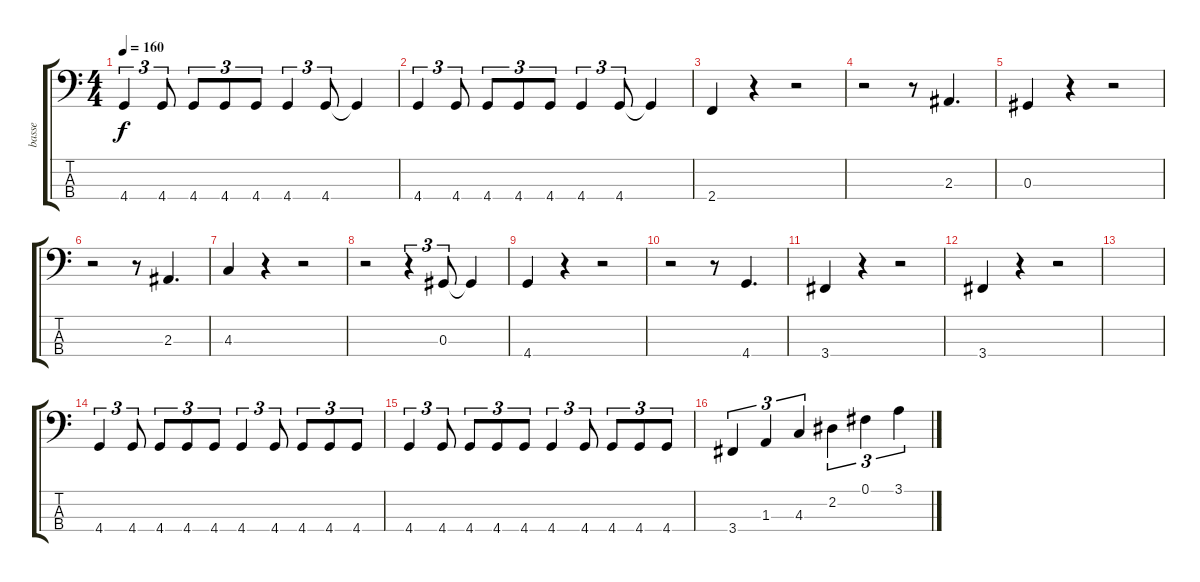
\track ("basse" "basse") {instrument electricbasspick}
\staff {score tabs}
\tuning (Gb2 Db2 Ab1 Eb1) {hide}
\ts (4 4)
\tempo 160
\clef f4
\ks c
4.4.4{tu (3 2) dy f} 4.4.8{tu (3 2)} 4.4.8{tu (3 2)} 4.4.8{tu (3 2)} 4.4.8{tu (3 2)} 4.4.4{tu (3 2)} 4.4.8{tu (3 2)} 4.4{t}.4 |
4.4.4{tu (3 2)} 4.4.8{tu (3 2)} 4.4.8{tu (3 2)} 4.4.8{tu (3 2)} 4.4.8{tu (3 2)} 4.4.4{tu (3 2)} 4.4.8{tu (3 2)} 4.4{t}.4 |
2.4.4 r.4 r.2 |
r.2 r.8 2.3.4{d} |
0.3.4 r.4 r.2 |
r.2 r.8 2.3.4{d} |
4.3.4 r.4 r.2{txt ""} |
r.2 r.4{tu (3 2)} 0.3.8{tu (3 2)} 0.3{t}.4 |
4.4.4 r.4 r.2 |
r.2 r.8 4.4.4{d} |
3.4.4 r.4 r.2 |
3.4.4 r.4 r.2 |
|
4.4.4{tu (3 2)} 4.4.8{tu (3 2)} 4.4.8{tu (3 2)} 4.4.8{tu (3 2)} 4.4.8{tu (3 2)} 4.4.4{tu (3 2)} 4.4.8{tu (3 2)} 4.4.8{tu (3 2)} 4.4.8{tu (3 2)} 4.4.8{tu (3 2)} |
4.4.4{tu (3 2)} 4.4.8{tu (3 2)} 4.4.8{tu (3 2)} 4.4.8{tu (3 2)} 4.4.8{tu (3 2)} 4.4.4{tu (3 2)} 4.4.8{tu (3 2)} 4.4.8{tu (3 2)} 4.4.8{tu (3 2)} 4.4.8{tu (3 2)} |
3.4.4{tu (3 2)} 1.3.4{tu (3 2)} 4.3.4{tu (3 2)} 2.2.4{tu (3 2)} 0.1.4{tu (3 2)} 3.1.4{tu (3 2)}
